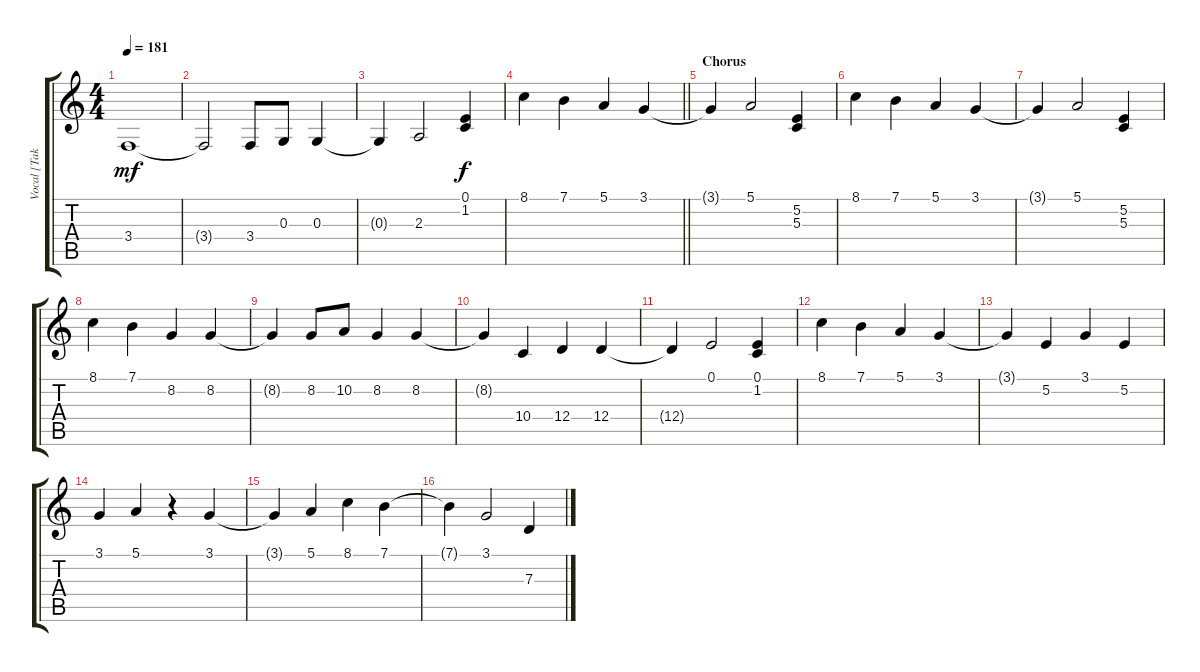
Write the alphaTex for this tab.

\track ("Vocal [Taka]" "Vocal [Tak") {instrument recorder}
\staff {score tabs}
\tuning (E4 B3 G3 D3 A2 E2) {hide}
\ts (4 4)
\tempo 181
\clef g2
\ks c
3.4{t}.1{dy mf} |
3.4{t}.2 3.4.8 0.3.8 0.3.4 |
0.3{t}.4 2.3.2 (0.1 1.2).4{dy f} |
\barLineRight lightlight
8.1.4 7.1.4 5.1.4 3.1.4 |
\section ("" "Chorus")
3.1{t}.4 5.1.2 (5.2 5.3).4 |
8.1.4 7.1.4 5.1.4 3.1.4 |
3.1{t}.4 5.1.2 (5.2 5.3).4 |
8.1.4 7.1.4 8.2.4 8.2.4 |
8.2{t}.4 8.2.8 10.2.8 8.2.4 8.2.4 |
8.2{t}.4 10.4.4 12.4.4 12.4.4 |
12.4{t}.4 0.1.2 (0.1 1.2).4 |
8.1.4 7.1.4 5.1.4 3.1.4 |
3.1{t}.4 5.2.4 3.1.4 5.2.4 |
3.1.4 5.1.4 r.4 3.1.4 |
3.1{t}.4 5.1.4 8.1.4 7.1.4 |
7.1{t}.4 3.1.2 7.3.4
